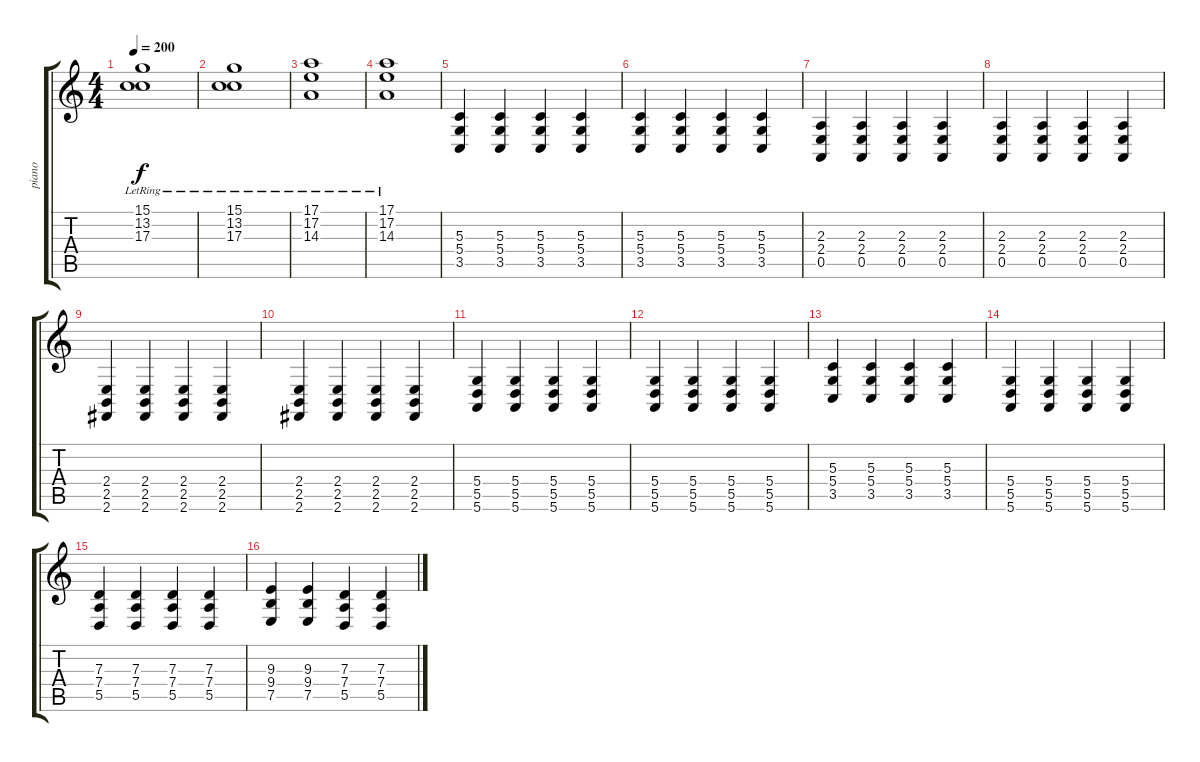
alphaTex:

\track ("piano" "piano") {instrument acousticgrandpiano}
\staff {score tabs}
\tuning (E4 B3 G3 D3 A2 E2) {hide}
\ts (4 4)
\tempo 200
\clef g2
\ks c
(15.1{lr} 13.2{lr} 17.3{lr}).1{dy f} |
(15.1{lr} 13.2{lr} 17.3{lr}).1 |
(17.1{lr} 17.2{lr} 14.3{lr}).1 |
(17.1{lr} 17.2{lr} 14.3{lr}).1 |
(5.3 5.4 3.5).4 (5.3 5.4 3.5).4 (5.3 5.4 3.5).4 (5.3 5.4 3.5).4 |
(5.3 5.4 3.5).4 (5.3 5.4 3.5).4 (5.3 5.4 3.5).4 (5.3 5.4 3.5).4 |
(2.3 2.4 0.5).4 (2.3 2.4 0.5).4 (2.3 2.4 0.5).4 (2.3 2.4 0.5).4 |
(2.3 2.4 0.5).4 (2.3 2.4 0.5).4 (2.3 2.4 0.5).4 (2.3 2.4 0.5).4 |
(2.4 2.5 2.6).4 (2.4 2.5 2.6).4 (2.4 2.5 2.6).4 (2.4 2.5 2.6).4 |
(2.4 2.5 2.6).4 (2.4 2.5 2.6).4 (2.4 2.5 2.6).4 (2.4 2.5 2.6).4 |
(5.4 5.5 5.6).4 (5.4 5.5 5.6).4 (5.4 5.5 5.6).4 (5.4 5.5 5.6).4 |
(5.4 5.5 5.6).4 (5.4 5.5 5.6).4 (5.4 5.5 5.6).4 (5.4 5.5 5.6).4 |
(5.3 5.4 3.5).4 (5.3 5.4 3.5).4 (5.3 5.4 3.5).4 (5.3 5.4 3.5).4 |
(5.4 5.5 5.6).4 (5.4 5.5 5.6).4 (5.4 5.5 5.6).4 (5.4 5.5 5.6).4 |
(7.3 7.4 5.5).4 (7.3 7.4 5.5).4 (7.3 7.4 5.5).4 (7.3 7.4 5.5).4 |
(9.3 9.4 7.5).4 (9.3 9.4 7.5).4 (7.3 7.4 5.5).4 (7.3 7.4 5.5).4
